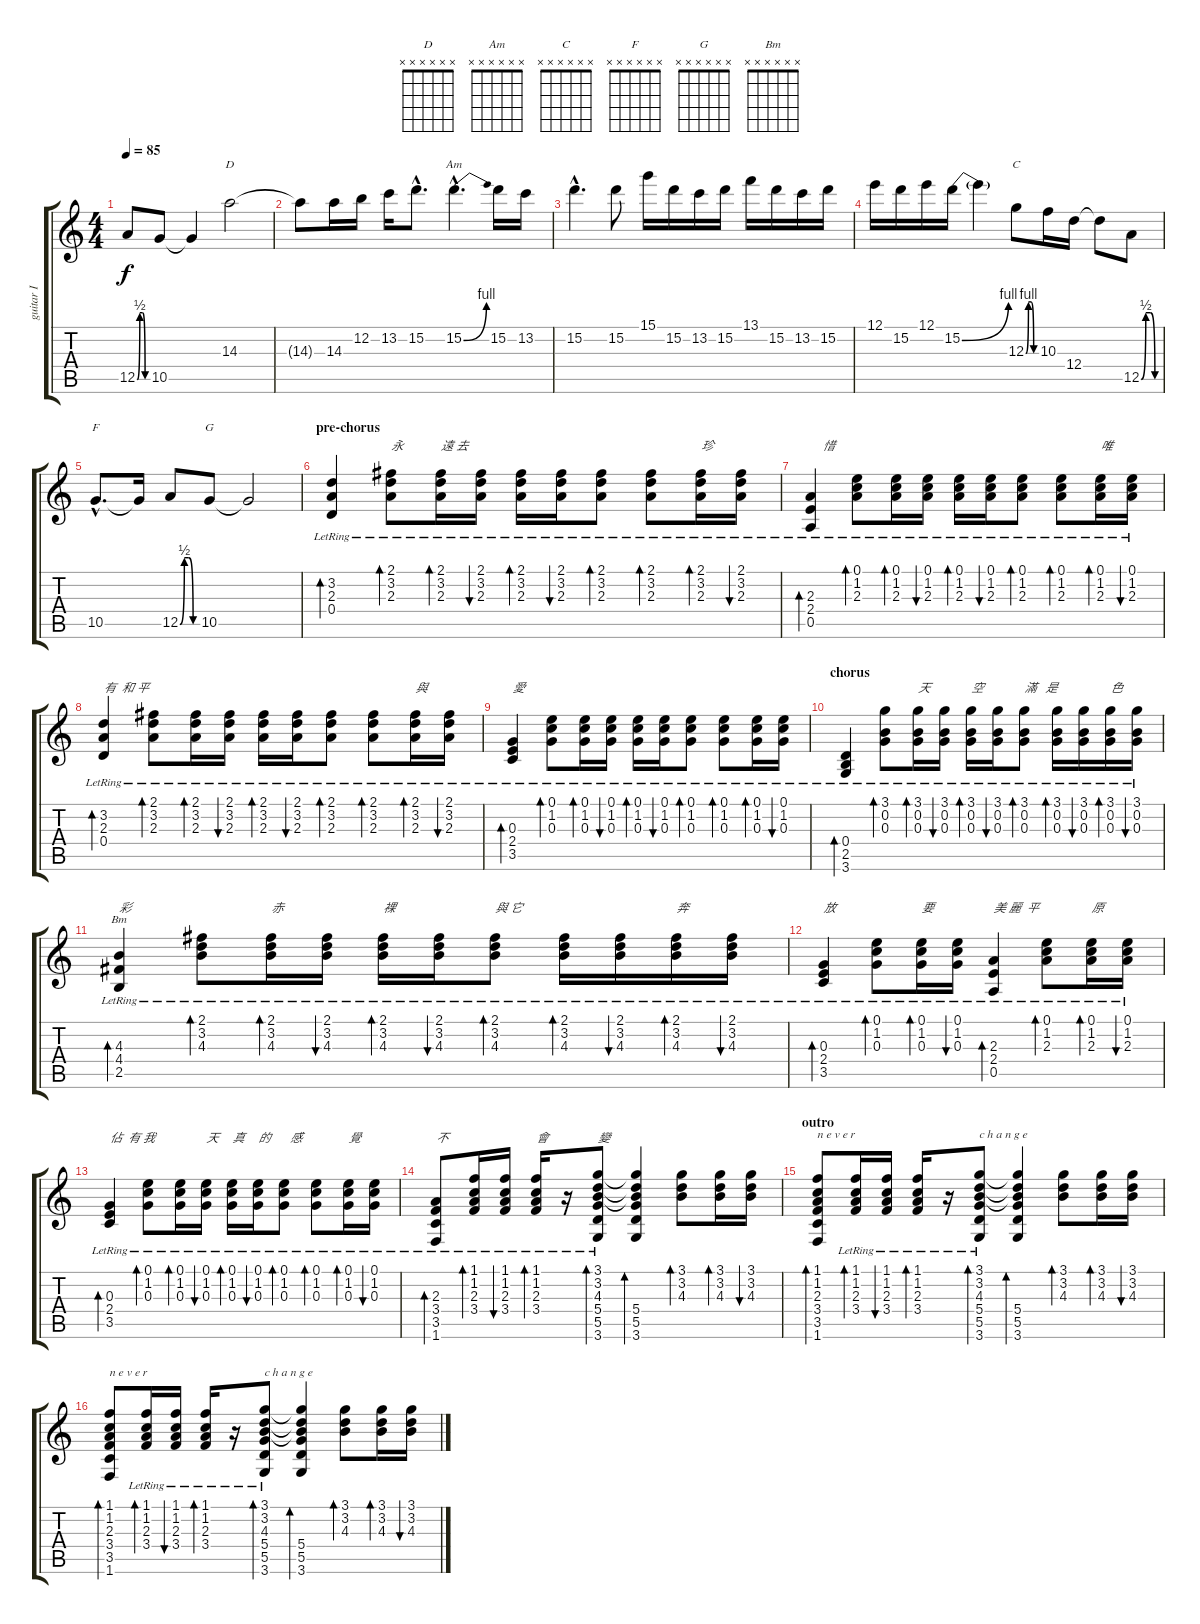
\track ("guitar I" "guitar I") {instrument electricguitarclean}
\staff {score tabs}
\tuning (E4 B3 G3 D3 A2 E2) {hide}
\chord ("D" x x x x x x) {firstfret 0}
\chord ("Am" x x x x x x) {firstfret 0}
\chord ("C" x x x x x x) {firstfret 0}
\chord ("F" x x x x x x) {firstfret 0}
\chord ("G" x x x x x x) {firstfret 0}
\chord ("Bm" x x x x x x) {firstfret 0}
\ts (4 4)
\tempo 85
\clef g2
\ks c
12.5{be (custom 0 0 15 2 30 2 45 0 60 0)}.8{dy f} 10.5.8 10.5{t}.4 14.3.2{ch "D"} |
14.3{t}.8 14.3.16 12.2.16 13.2.16 15.2{hac}.8{d} 15.2{be (bend 0 0 60 4) hac}.4{d ch "Am"} 15.2.16 13.2.16 |
15.2{hac}.4{d} 15.2.8 15.1.16 15.2.16 13.2.16 15.2.16 13.1.16 15.2.16 13.2.16 15.2.16 |
12.1.16 15.2.16 12.1.16 15.2{be (bend 0 0 60 4)}.16 15.2{t}.4 12.3{be (custom 0 0 15 4 30 4 45 0 60 0)}.8{ch "C"} 10.3.16 12.4.16 12.4{t}.8 12.5{be (custom 0 0 15 2 30 2 45 0 60 0)}.8 |
10.5{hac}.8{d ch "F"} 10.5{t}.16 12.5{be (custom 0 0 15 2 30 2 45 0 60 0)}.8 10.5.8{ch "G"} 10.5{t}.2 |
\section ("" "pre-chorus")
(3.2{lr} 2.3{lr} 0.4{lr}).4{bd 60 volume 9 balance 8 instrument electricguitarclean} (2.1{lr} 3.2{lr} 2.3{lr}).8{bd 60 txt "永"} (2.1{lr} 3.2{lr} 2.3{lr}).16{bd 60 txt "遠 去"} (2.1{lr} 3.2{lr} 2.3{lr}).16{bu 60} (2.1{lr} 3.2{lr} 2.3{lr}).16{bd 60} (2.1{lr} 3.2{lr} 2.3{lr}).16{bu 60} (2.1{lr} 3.2{lr} 2.3{lr}).8{bd 60} (2.1{lr} 3.2{lr} 2.3{lr}).8{bd 60} (2.1{lr} 3.2{lr} 2.3{lr}).16{bd 60 txt "珍"} (2.1{lr} 3.2{lr} 2.3{lr}).16{bu 60} |
(2.3{lr} 2.4{lr} 0.5{lr}).4{bd 60 txt "    惜"} (0.1{lr} 1.2{lr} 2.3{lr}).8{bd 60} (0.1{lr} 1.2{lr} 2.3{lr}).16{bd 60} (0.1{lr} 1.2{lr} 2.3{lr}).16{bu 60} (0.1{lr} 1.2{lr} 2.3{lr}).16{bd 60} (0.1{lr} 1.2{lr} 2.3{lr}).16{bu 60} (0.1{lr} 1.2{lr} 2.3{lr}).8{bd 60} (0.1{lr} 1.2{lr} 2.3{lr}).8{bd 60} (0.1{lr} 1.2{lr} 2.3{lr}).16{bd 60 txt "唯"} (0.1{lr} 1.2{lr} 2.3{lr}).16{bu 60} |
(3.2{lr} 2.3{lr} 0.4{lr}).4{bd 60 txt "有  和 平"} (2.1{lr} 3.2{lr} 2.3{lr}).8{bd 60} (2.1{lr} 3.2{lr} 2.3{lr}).16{bd 60} (2.1{lr} 3.2{lr} 2.3{lr}).16{bu 60} (2.1{lr} 3.2{lr} 2.3{lr}).16{bd 60} (2.1{lr} 3.2{lr} 2.3{lr}).16{bu 60} (2.1{lr} 3.2{lr} 2.3{lr}).8{bd 60} (2.1{lr} 3.2{lr} 2.3{lr}).8{bd 60} (2.1{lr} 3.2{lr} 2.3{lr}).16{bd 60 txt "與"} (2.1{lr} 3.2{lr} 2.3{lr}).16{bu 60} |
(0.3{lr} 2.4{lr} 3.5{lr}).4{bd 60 txt "愛"} (0.1{lr} 1.2{lr} 0.3{lr}).8{bd 60} (0.1{lr} 1.2{lr} 0.3{lr}).16{bd 60} (0.1{lr} 1.2{lr} 0.3{lr}).16{bu 60} (0.1{lr} 1.2{lr} 0.3{lr}).16{bd 60} (0.1{lr} 1.2{lr} 0.3{lr}).16{bu 60} (0.1{lr} 1.2{lr} 0.3{lr}).8{bd 60} (0.1{lr} 1.2{lr} 0.3{lr}).8{bd 60} (0.1{lr} 1.2{lr} 0.3{lr}).16{bd 60} (0.1{lr} 1.2{lr} 0.3{lr}).16{bu 60} |
\section ("" "chorus")
(0.4{lr} 2.5{lr} 3.6{lr}).4{bd 60} (3.1{lr} 0.2{lr} 0.3{lr}).8{bd 60} (3.1{lr} 0.2{lr} 0.3{lr}).16{bd 60 txt "天      "} (3.1{lr} 0.2{lr} 0.3{lr}).16{bu 60} (3.1{lr} 0.2{lr} 0.3{lr}).16{bd 60 txt "空      "} (3.1{lr} 0.2{lr} 0.3{lr}).16{bu 60} (3.1{lr} 0.2{lr} 0.3{lr}).8{bd 60 txt "滿   是      "} (3.1{lr} 0.2{lr} 0.3{lr}).16{bd 60} (3.1{lr} 0.2{lr} 0.3{lr}).16{bu 60} (3.1{lr} 0.2{lr} 0.3{lr}).16{bd 60 txt "色"} (3.1{lr} 0.2{lr} 0.3{lr}).16{bu 60} |
(4.3{lr} 4.4{lr} 2.5{lr}).4{bd 60 ch "Bm" txt "彩"} (2.1{lr} 3.2{lr} 4.3{lr}).8{bd 60} (2.1{lr} 3.2{lr} 4.3{lr}).16{bd 60 txt "赤"} (2.1{lr} 3.2{lr} 4.3{lr}).16{bu 60} (2.1{lr} 3.2{lr} 4.3{lr}).16{bd 60 txt "裸"} (2.1{lr} 3.2{lr} 4.3{lr}).16{bu 60} (2.1{lr} 3.2{lr} 4.3{lr}).8{bd 60 txt "與 它"} (2.1{lr} 3.2{lr} 4.3{lr}).16{bd 60} (2.1{lr} 3.2{lr} 4.3{lr}).16{bu 60} (2.1{lr} 3.2{lr} 4.3{lr}).16{bd 60 txt "奔"} (2.1{lr} 3.2{lr} 4.3{lr}).16{bu 60} |
(0.3{lr} 2.4{lr} 3.5{lr}).4{bd 60 txt "放"} (0.1{lr} 1.2{lr} 0.3{lr}).8{bd 60} (0.1{lr} 1.2{lr} 0.3{lr}).16{bd 60 txt "要"} (0.1{lr} 1.2{lr} 0.3{lr}).16{bu 60} (2.3{lr} 2.4{lr} 0.5{lr}).4{bd 60 txt "美 麗  平 "} (0.1{lr} 1.2{lr} 2.3{lr}).8{bd 60} (0.1{lr} 1.2{lr} 2.3{lr}).16{bd 60 txt "原 "} (0.1{lr} 1.2{lr} 2.3{lr}).16{bu 60} |
(0.3{lr} 2.4{lr} 3.5{lr}).4{bd 60 txt "佔  有 我"} (0.1{lr} 1.2{lr} 0.3{lr}).8{bd 60} (0.1{lr} 1.2{lr} 0.3{lr}).16{bd 60} (0.1{lr} 1.2{lr} 0.3{lr}).16{bu 60 txt "天"} (0.1{lr} 1.2{lr} 0.3{lr}).16{bd 60 txt "真"} (0.1{lr} 1.2{lr} 0.3{lr}).16{bu 60 txt "的"} (0.1{lr} 1.2{lr} 0.3{lr}).8{bd 60 txt "  感"} (0.1{lr} 1.2{lr} 0.3{lr}).8{bd 60} (0.1{lr} 1.2{lr} 0.3{lr}).16{bd 60 txt "覺"} (0.1{lr} 1.2{lr} 0.3{lr}).16{bu 60} |
(2.3{lr} 3.4{lr} 3.5{lr} 1.6{lr}).8{bd 60 txt "不"} (1.1{lr} 1.2{lr} 2.3{lr} 3.4{lr}).16{bd 60} (1.1{lr} 1.2{lr} 2.3{lr} 3.4{lr}).16{bu 60} (1.1{lr} 1.2{lr} 2.3{lr} 3.4{lr}).16{bd 60 txt "會"} r.16 (3.1 3.2{lr} 4.3{lr} 5.4 5.5 3.6{lr}).8{bd 60 txt "變"} (3.1{t} 3.2{t} 4.3{t} 5.4 5.5 3.6).4{bd 60} (3.1 3.2 4.3).8{bd 60} (3.1 3.2 4.3).16{bd 60} (3.1 3.2 4.3).16{bu 60} |
\section ("" "outro")
(1.1 1.2 2.3 3.4 3.5 1.6).8{bd 60 txt "n e v e r"} (1.1{lr} 1.2{lr} 2.3{lr} 3.4{lr}).16{bd 60} (1.1{lr} 1.2{lr} 2.3{lr} 3.4{lr}).16{bu 60} (1.1{lr} 1.2{lr} 2.3{lr} 3.4{lr}).16{bd 60} r.16 (3.1 3.2{lr} 4.3{lr} 5.4 5.5 3.6{lr}).8{bd 60 txt "c h a n g e"} (3.1{t} 3.2{t} 4.3{t} 5.4 5.5 3.6).4{bd 60} (3.1 3.2 4.3).8{bd 60} (3.1 3.2 4.3).16{bd 60} (3.1 3.2 4.3).16{bu 60} |
(1.1 1.2 2.3 3.4 3.5 1.6).8{bd 60 txt "n e v e r"} (1.1{lr} 1.2{lr} 2.3{lr} 3.4{lr}).16{bd 60} (1.1{lr} 1.2{lr} 2.3{lr} 3.4{lr}).16{bu 60} (1.1{lr} 1.2{lr} 2.3{lr} 3.4{lr}).16{bd 60} r.16 (3.1 3.2{lr} 4.3{lr} 5.4 5.5 3.6{lr}).8{bd 60 txt "c h a n g e"} (3.1{t} 3.2{t} 4.3{t} 5.4 5.5 3.6).4{bd 60} (3.1 3.2 4.3).8{bd 60} (3.1 3.2 4.3).16{bd 60} (3.1 3.2 4.3).16{bu 60}
